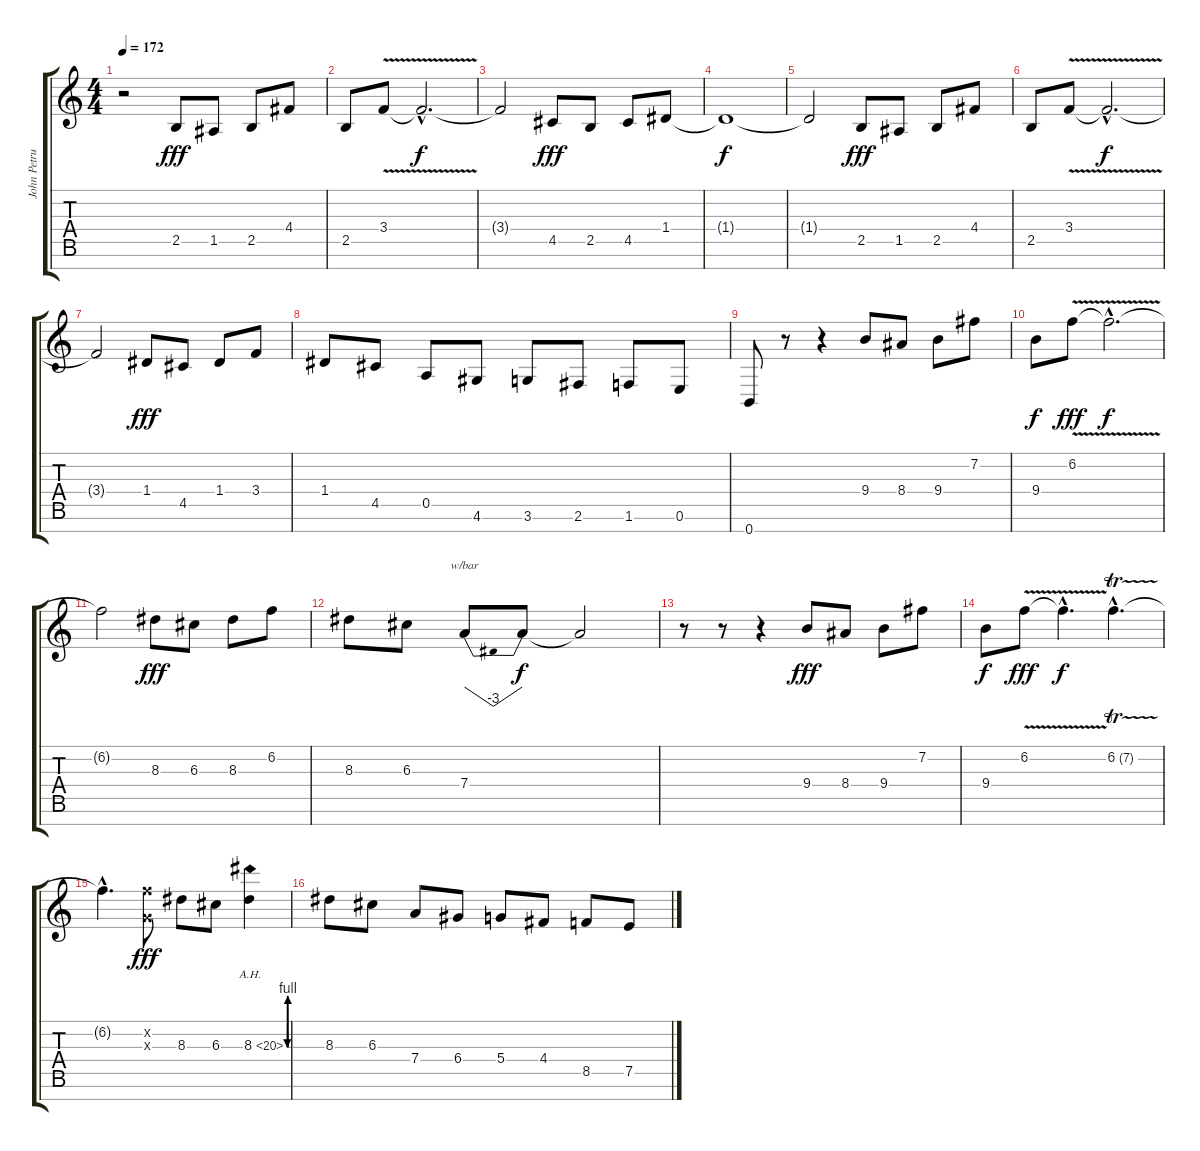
\track ("John Petrucci" "John Petru") {instrument distortionguitar}
\staff {score tabs}
\tuning (E4 B3 G3 D3 A2 E2 B1) {hide}
\ts (4 4)
\tempo 172
\clef g2
\ks c
r.2{dy f volume 16} 2.5.8{dy fff} 1.5.8 2.5.8 4.4.8 |
2.5.8 3.4{v}.8 3.4{hac t}.2{d dy f} |
3.4{t}.2 4.5.8{dy fff} 2.5.8 4.5.8 1.4.8 |
1.4{t}.1{dy f} |
1.4{t}.2 2.5.8{dy fff} 1.5.8 2.5.8 4.4.8 |
2.5.8 3.4{v}.8 3.4{hac t}.2{d dy f} |
3.4{t}.2 1.4.8{dy fff} 4.5.8 1.4.8 3.4.8 |
1.4.8 4.5.8 0.5.8 4.6.8 3.6.8 2.6.8 1.6.8 0.6.8 |
0.7.8 r.8 r.4 9.4.8 8.4.8 9.4.8 7.2.8 |
9.4.8{dy f} 6.2{v}.8{dy fff} 6.2{hac t}.2{d dy f} |
6.2{t}.2 8.3.8{dy fff} 6.3.8 8.3.8 6.2.8 |
8.3.8 6.3.8 7.4.8{tbe (dip default 0 0 30 -12 60 0)} 7.4{t}.8{dy f} 7.4{t}.2 |
r.8 r.8 r.4 9.4.8{dy fff} 8.4.8 9.4.8 7.2.8 |
9.4.8{dy f} 6.2{v}.8{dy fff} 6.2{hac t}.4{d dy f} 6.2{tr (7 32) hac}.4{d} |
6.2{hac t}.4{d} (6.2{x} 0.3{x}).8{dy fff} 8.3.8 6.3.8 8.3{be (custom 0 0 15 4 30 4 45 0 60 0) ah 12}.4 |
8.3.8 6.3.8 7.4.8 6.4.8 5.4.8 4.4.8 8.5.8 7.5.8
